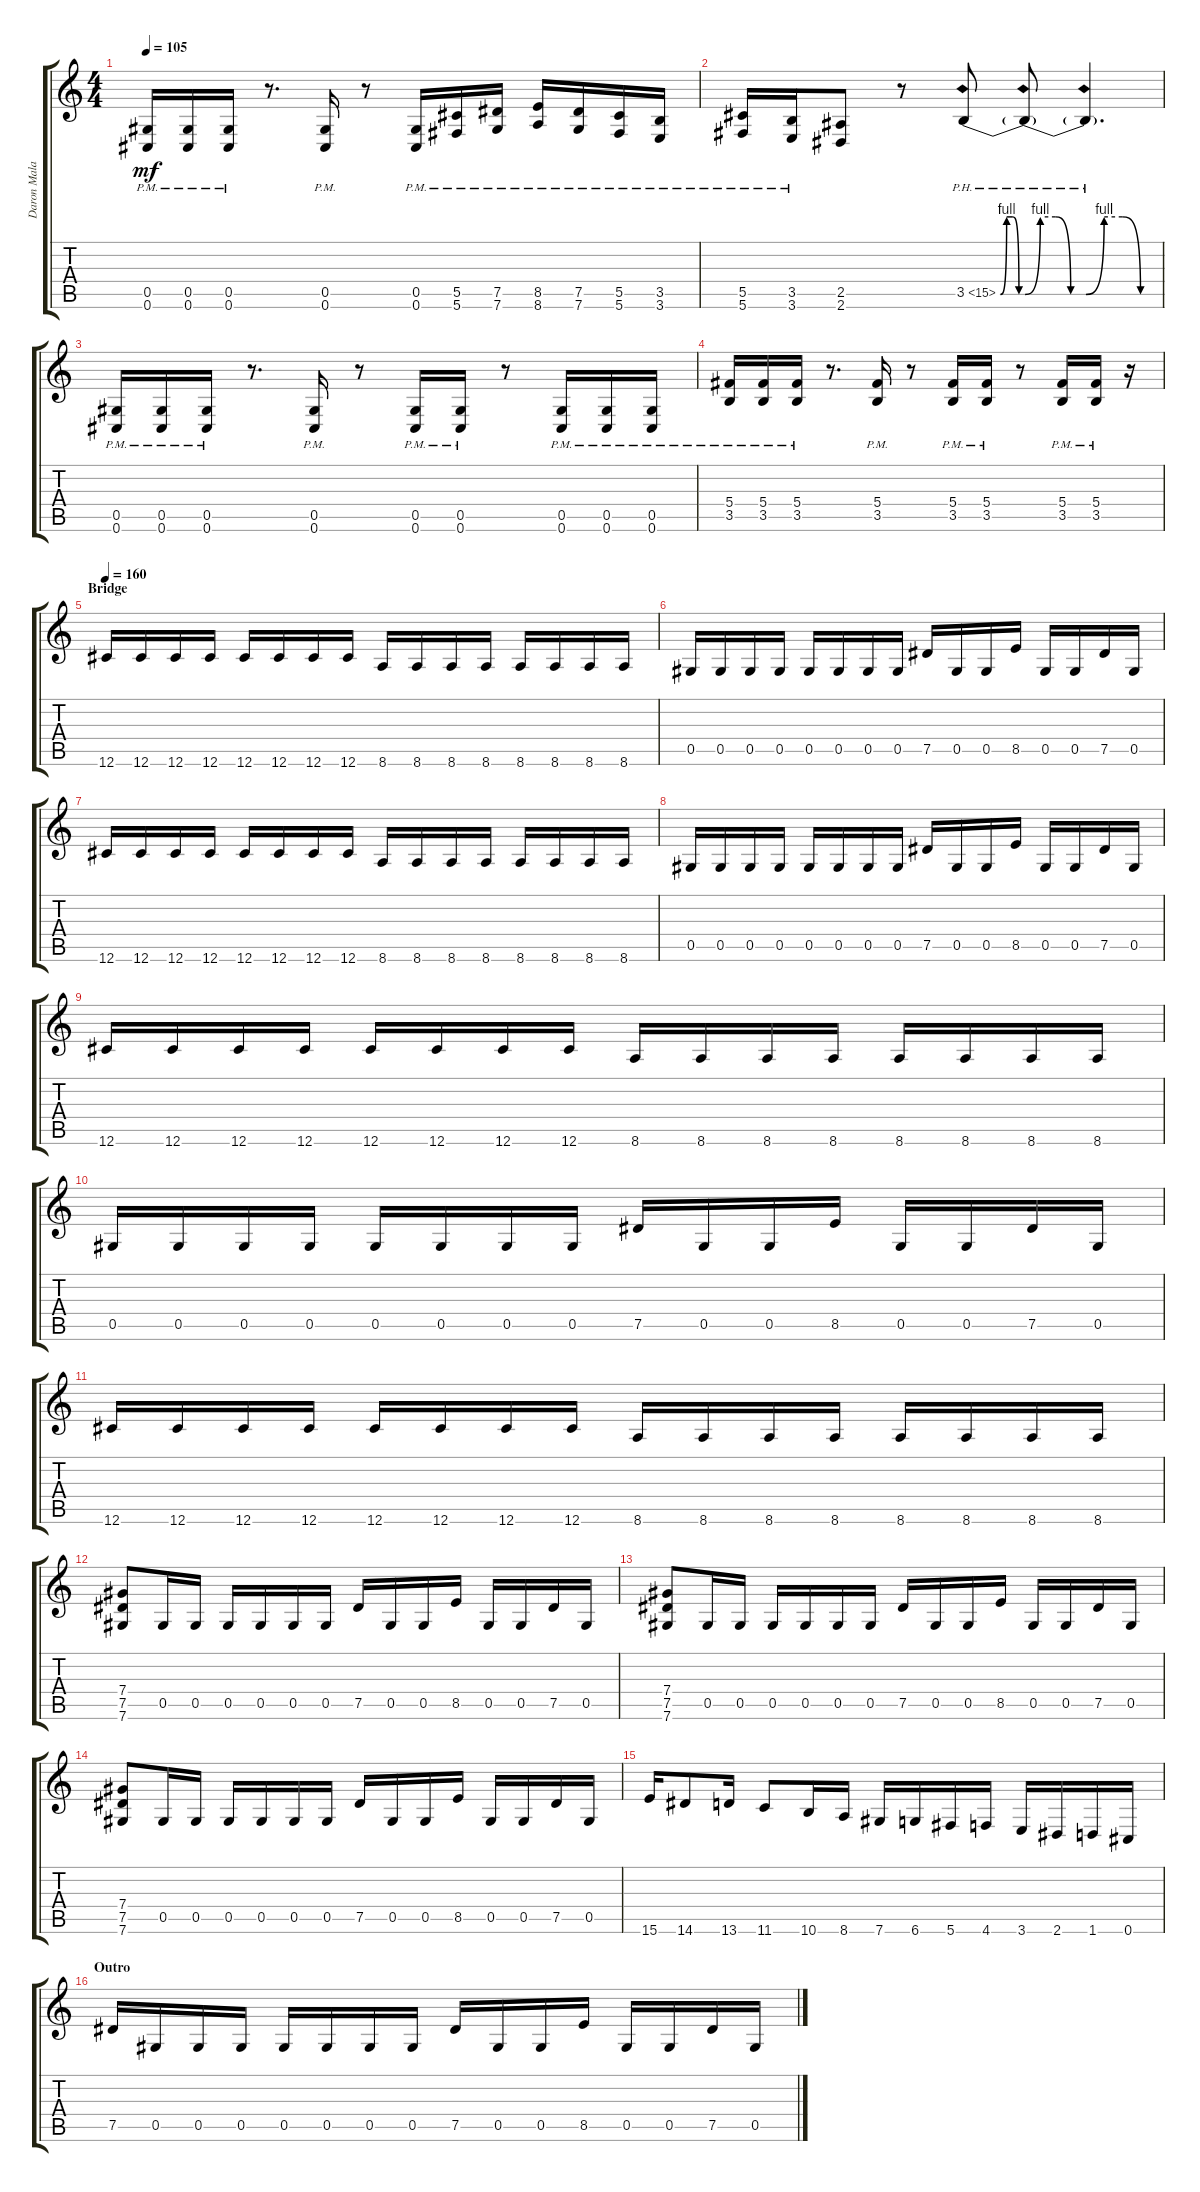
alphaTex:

\track ("Daron Malakian" "Daron Mala") {instrument distortionguitar}
\staff {score tabs}
\tuning (Eb4 Bb3 Gb3 Db3 Ab2 Db2) {hide}
\ts (4 4)
\tempo 105
\clef g2
\ks c
(0.5{pm} 0.6{pm}).16{dy mf} (0.5{pm} 0.6{pm}).16 (0.5{pm} 0.6{pm}).16 r.8{d} (0.5{pm} 0.6{pm}).16 r.8 (0.5{pm} 0.6{pm}).16 (5.5{pm} 5.6{pm}).16 (7.5{pm} 7.6{pm}).16 (8.5{pm} 8.6{pm}).16 (7.5{pm} 7.6{pm}).16 (5.5{pm} 5.6{pm}).16 (3.5{pm} 3.6{pm}).16 |
(5.5{pm} 5.6{pm}).16 (3.5{pm} 3.6{pm}).16 (2.5 2.6).8 r.8 3.5{be (custom 0 0 15 4 30 4 45 0 60 0) ph 12}.8 3.5{be (custom 0 0 15 4 30 4 45 0 60 0) ph 12 t}.8 3.5{be (custom 0 0 15 4 30 4 45 0 60 0) ph 12 t}.4{d} |
(0.5{pm} 0.6{pm}).16 (0.5{pm} 0.6{pm}).16 (0.5{pm} 0.6{pm}).16 r.8{d} (0.5{pm} 0.6{pm}).16 r.8 (0.5{pm} 0.6{pm}).16 (0.5{pm} 0.6{pm}).16 r.8 (0.5{pm} 0.6{pm}).16 (0.5{pm} 0.6{pm}).16 (0.5{pm} 0.6{pm}).16 |
(5.4{pm} 3.5{pm}).16 (5.4{pm} 3.5{pm}).16 (5.4{pm} 3.5{pm}).16 r.8{d} (5.4{pm} 3.5{pm}).16 r.8 (5.4{pm} 3.5{pm}).16 (5.4{pm} 3.5{pm}).16 r.8 (5.4{pm} 3.5{pm}).16 (5.4{pm} 3.5{pm}).16 r.16 |
\section ("" "Bridge")
\tempo 160
12.6.16 12.6.16 12.6.16 12.6.16 12.6.16 12.6.16 12.6.16 12.6.16 8.6.16 8.6.16 8.6.16 8.6.16 8.6.16 8.6.16 8.6.16 8.6.16 |
0.5.16 0.5.16 0.5.16 0.5.16 0.5.16 0.5.16 0.5.16 0.5.16 7.5.16 0.5.16 0.5.16 8.5.16 0.5.16 0.5.16 7.5.16 0.5.16 |
12.6.16 12.6.16 12.6.16 12.6.16 12.6.16 12.6.16 12.6.16 12.6.16 8.6.16 8.6.16 8.6.16 8.6.16 8.6.16 8.6.16 8.6.16 8.6.16 |
0.5.16 0.5.16 0.5.16 0.5.16 0.5.16 0.5.16 0.5.16 0.5.16 7.5.16 0.5.16 0.5.16 8.5.16 0.5.16 0.5.16 7.5.16 0.5.16 |
12.6.16 12.6.16 12.6.16 12.6.16 12.6.16 12.6.16 12.6.16 12.6.16 8.6.16 8.6.16 8.6.16 8.6.16 8.6.16 8.6.16 8.6.16 8.6.16 |
0.5.16 0.5.16 0.5.16 0.5.16 0.5.16 0.5.16 0.5.16 0.5.16 7.5.16 0.5.16 0.5.16 8.5.16 0.5.16 0.5.16 7.5.16 0.5.16 |
12.6.16 12.6.16 12.6.16 12.6.16 12.6.16 12.6.16 12.6.16 12.6.16 8.6.16 8.6.16 8.6.16 8.6.16 8.6.16 8.6.16 8.6.16 8.6.16 |
(7.4 7.5 7.6).8 0.5.16 0.5.16 0.5.16 0.5.16 0.5.16 0.5.16 7.5.16 0.5.16 0.5.16 8.5.16 0.5.16 0.5.16 7.5.16 0.5.16 |
(7.4 7.5 7.6).8 0.5.16 0.5.16 0.5.16 0.5.16 0.5.16 0.5.16 7.5.16 0.5.16 0.5.16 8.5.16 0.5.16 0.5.16 7.5.16 0.5.16 |
(7.4 7.5 7.6).8 0.5.16 0.5.16 0.5.16 0.5.16 0.5.16 0.5.16 7.5.16 0.5.16 0.5.16 8.5.16 0.5.16 0.5.16 7.5.16 0.5.16 |
15.6.16 14.6.8 13.6.16 11.6.8 10.6.16 8.6.16 7.6.16 6.6.16 5.6.16 4.6.16 3.6.16 2.6.16 1.6.16 0.6.16 |
\section ("" "Outro")
7.5.16 0.5.16 0.5.16 0.5.16 0.5.16 0.5.16 0.5.16 0.5.16 7.5.16 0.5.16 0.5.16 8.5.16 0.5.16 0.5.16 7.5.16 0.5.16
